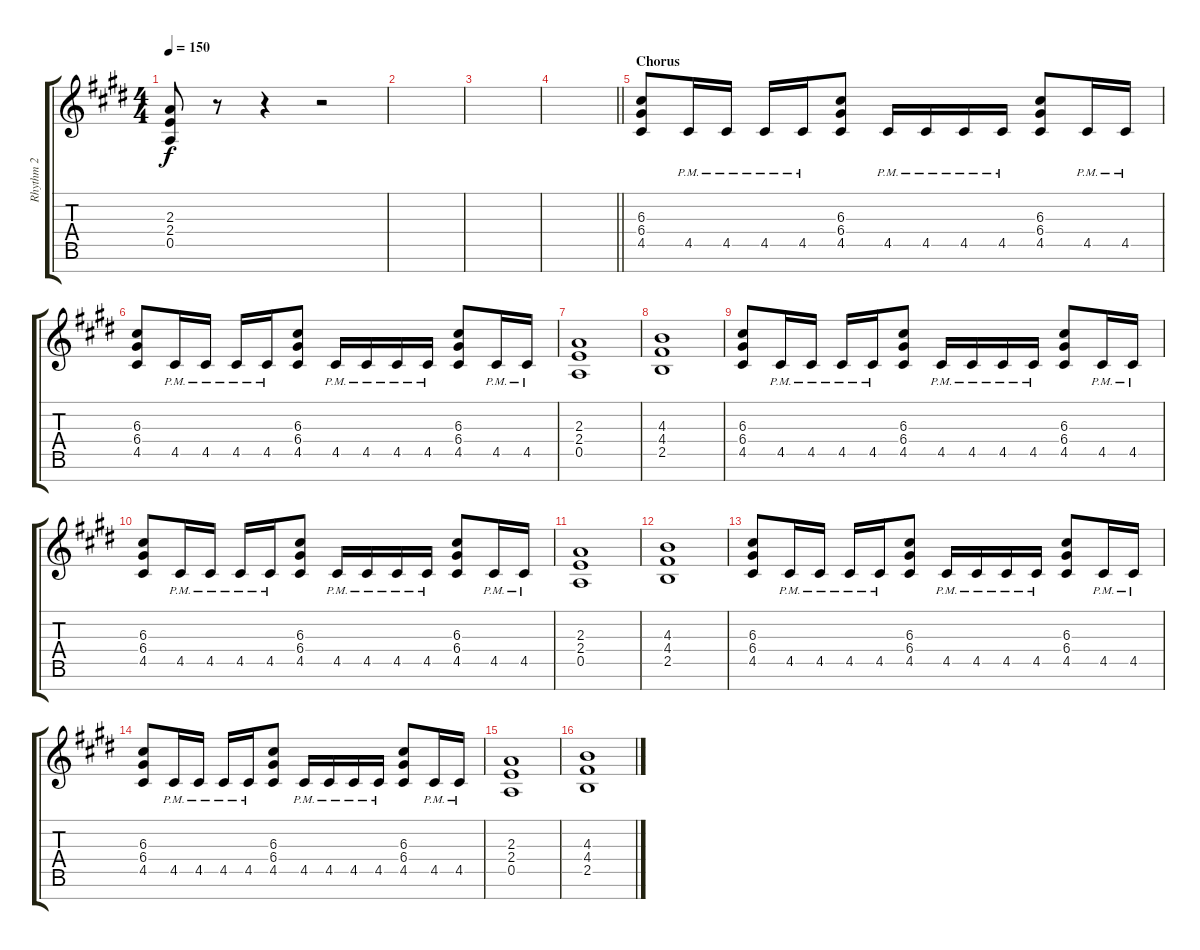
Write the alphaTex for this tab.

\track ("Rhythm 2" "Rhythm 2") {instrument distortionguitar}
\staff {score tabs}
\tuning (E4 B3 G3 D3 A2 E2 B1) {hide}
\ts (4 4)
\tempo 150
\clef g2
\ks c#minor
(2.3 2.4 0.5).8{dy f} r.8 r.4 r.2 |
|
|
\barLineRight lightlight
|
\section ("" "Chorus")
(6.3 6.4 4.5).8 4.5{pm}.16 4.5{pm}.16 4.5{pm}.16 4.5{pm}.16 (6.3 6.4 4.5).8 4.5{pm}.16 4.5{pm}.16 4.5{pm}.16 4.5{pm}.16 (6.3 6.4 4.5).8 4.5{pm}.16 4.5{pm}.16 |
(6.3 6.4 4.5).8 4.5{pm}.16 4.5{pm}.16 4.5{pm}.16 4.5{pm}.16 (6.3 6.4 4.5).8 4.5{pm}.16 4.5{pm}.16 4.5{pm}.16 4.5{pm}.16 (6.3 6.4 4.5).8 4.5{pm}.16 4.5{pm}.16 |
(2.3 2.4 0.5).1 |
(4.3 4.4 2.5).1 |
(6.3 6.4 4.5).8 4.5{pm}.16 4.5{pm}.16 4.5{pm}.16 4.5{pm}.16 (6.3 6.4 4.5).8 4.5{pm}.16 4.5{pm}.16 4.5{pm}.16 4.5{pm}.16 (6.3 6.4 4.5).8 4.5{pm}.16 4.5{pm}.16 |
(6.3 6.4 4.5).8 4.5{pm}.16 4.5{pm}.16 4.5{pm}.16 4.5{pm}.16 (6.3 6.4 4.5).8 4.5{pm}.16 4.5{pm}.16 4.5{pm}.16 4.5{pm}.16 (6.3 6.4 4.5).8 4.5{pm}.16 4.5{pm}.16 |
(2.3 2.4 0.5).1 |
(4.3 4.4 2.5).1 |
(6.3 6.4 4.5).8 4.5{pm}.16 4.5{pm}.16 4.5{pm}.16 4.5{pm}.16 (6.3 6.4 4.5).8 4.5{pm}.16 4.5{pm}.16 4.5{pm}.16 4.5{pm}.16 (6.3 6.4 4.5).8 4.5{pm}.16 4.5{pm}.16 |
(6.3 6.4 4.5).8 4.5{pm}.16 4.5{pm}.16 4.5{pm}.16 4.5{pm}.16 (6.3 6.4 4.5).8 4.5{pm}.16 4.5{pm}.16 4.5{pm}.16 4.5{pm}.16 (6.3 6.4 4.5).8 4.5{pm}.16 4.5{pm}.16 |
(2.3 2.4 0.5).1 |
(4.3 4.4 2.5).1
